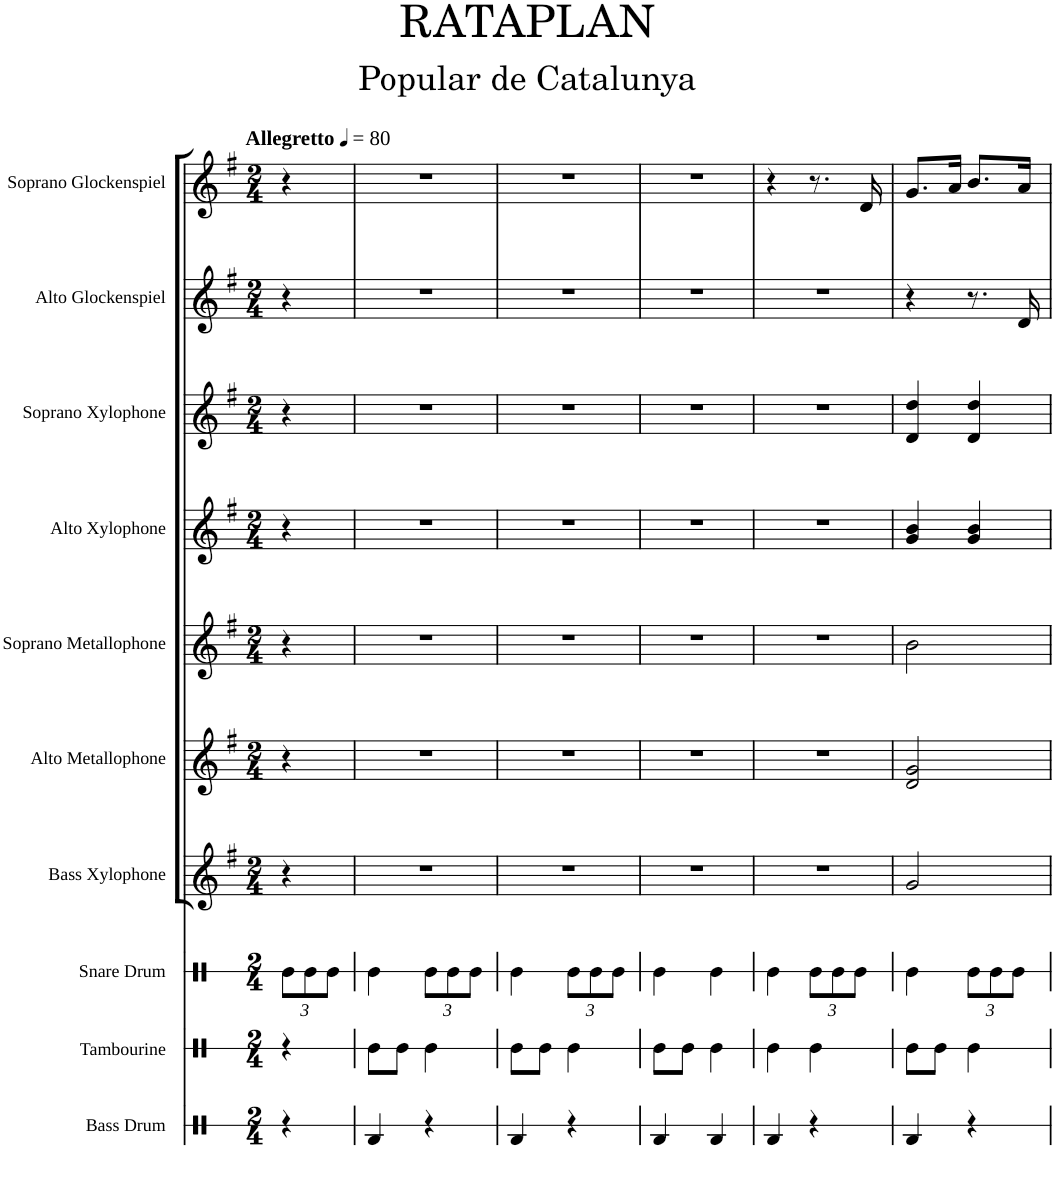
**kern	**kern	**kern	**kern	**kern	**kern	**kern	**kern	**kern	**kern
*part10	*part9	*part8	*part7	*part6	*part5	*part4	*part3	*part2	*part1
*staff10	*staff9	*staff8	*staff7	*staff6	*staff5	*staff4	*staff3	*staff2	*staff1
*I"Bass Drum	*I"Tambourine	*I"Snare Drum	*I"Bass Xylophone	*I"Alto Metallophone	*I"Soprano Metallophone	*I"Alto Xylophone	*I"Soprano Xylophone	*I"Alto Glockenspiel	*I"Soprano Glockenspiel
*I'B. Dr.	*I'Tamb.	*I'S.Dr.	*I'BX	*I'AM	*I'SM	*I'AX	*I'SX	*I'AG	*I'SG
*stria1	*stria1	*stria1	*	*	*	*	*	*	*
*clefX	*clefX	*clefX	*clefG2	*clefG2	*clefG2	*clefG2	*clefG2	*clefG2	*clefG2
*	*	*	*Trd7c12	*	*Trd-7c-12	*	*Trd-7c-12	*Trd-7c-12	*Trd-14c-24
*k[f#]	*k[f#]	*k[f#]	*k[f#]	*k[f#]	*k[f#]	*k[f#]	*k[f#]	*k[f#]	*k[f#]
*G:	*G:	*G:	*G:	*G:	*G:	*G:	*G:	*G:	*G:
*M2/4	*M2/4	*M2/4	*M2/4	*M2/4	*M2/4	*M2/4	*M2/4	*M2/4	*M2/4
*MM80	*MM80	*MM80	*MM80	*MM80	*MM80	*MM80	*MM80	*MM80	*MM80
*	*	*Xbrackettup	*	*	*	*	*	*	*
=	=	=	=	=	=	=	=	=	=
!	!	!	!	!	!	!	!	!	!LO:TX:a:B:t=Allegretto
4r	4r	12Re\L	4r	4r	4r	4r	4r	4r	4r
.	.	12Re\	.	.	.	.	.	.	.
.	.	12Re\J	.	.	.	.	.	.	.
=1	=1	=1	=1	=1	=1	=1	=1	=1	=1
4RB/	8Re\L	4Re\	2r	2r	2r	2r	2r	2r	2r
.	8Re\J	.	.	.	.	.	.	.	.
4r	4Re\	12Re\L	.	.	.	.	.	.	.
.	.	12Re\	.	.	.	.	.	.	.
.	.	12Re\J	.	.	.	.	.	.	.
=2	=2	=2	=2	=2	=2	=2	=2	=2	=2
4RB/	8Re\L	4Re\	2r	2r	2r	2r	2r	2r	2r
.	8Re\J	.	.	.	.	.	.	.	.
4r	4Re\	12Re\L	.	.	.	.	.	.	.
.	.	12Re\	.	.	.	.	.	.	.
.	.	12Re\J	.	.	.	.	.	.	.
=3	=3	=3	=3	=3	=3	=3	=3	=3	=3
4RB/	8Re\L	4Re\	2r	2r	2r	2r	2r	2r	2r
.	8Re\J	.	.	.	.	.	.	.	.
4RB/	4Re\	4Re\	.	.	.	.	.	.	.
=4	=4	=4	=4	=4	=4	=4	=4	=4	=4
4RB/	4Re\	4Re\	2r	2r	2r	2r	2r	2r	4r
4r	4Re\	12Re\L	.	.	.	.	.	.	8.r
.	.	12Re\	.	.	.	.	.	.	.
.	.	12Re\J	.	.	.	.	.	.	.
.	.	.	.	.	.	.	.	.	16d/
=5	=5	=5	=5	=5	=5	=5	=5	=5	=5
4RB/	8Re\L	4Re\	2g/	2d/ 2g/	2b\	4g/ 4b/	4d/ 4dd/	4r	8.g/L
.	8Re\J	.	.	.	.	.	.	.	.
.	.	.	.	.	.	.	.	.	16a/Jk
4r	4Re\	12Re\L	.	.	.	4g/ 4b/	4d/ 4dd/	8.r	8.b/L
.	.	12Re\	.	.	.	.	.	.	.
.	.	12Re\J	.	.	.	.	.	.	.
.	.	.	.	.	.	.	.	16d/	16a/Jk
=	=	=	=	=	=	=	=	=	=
*-	*-	*-	*-	*-	*-	*-	*-	*-	*-
